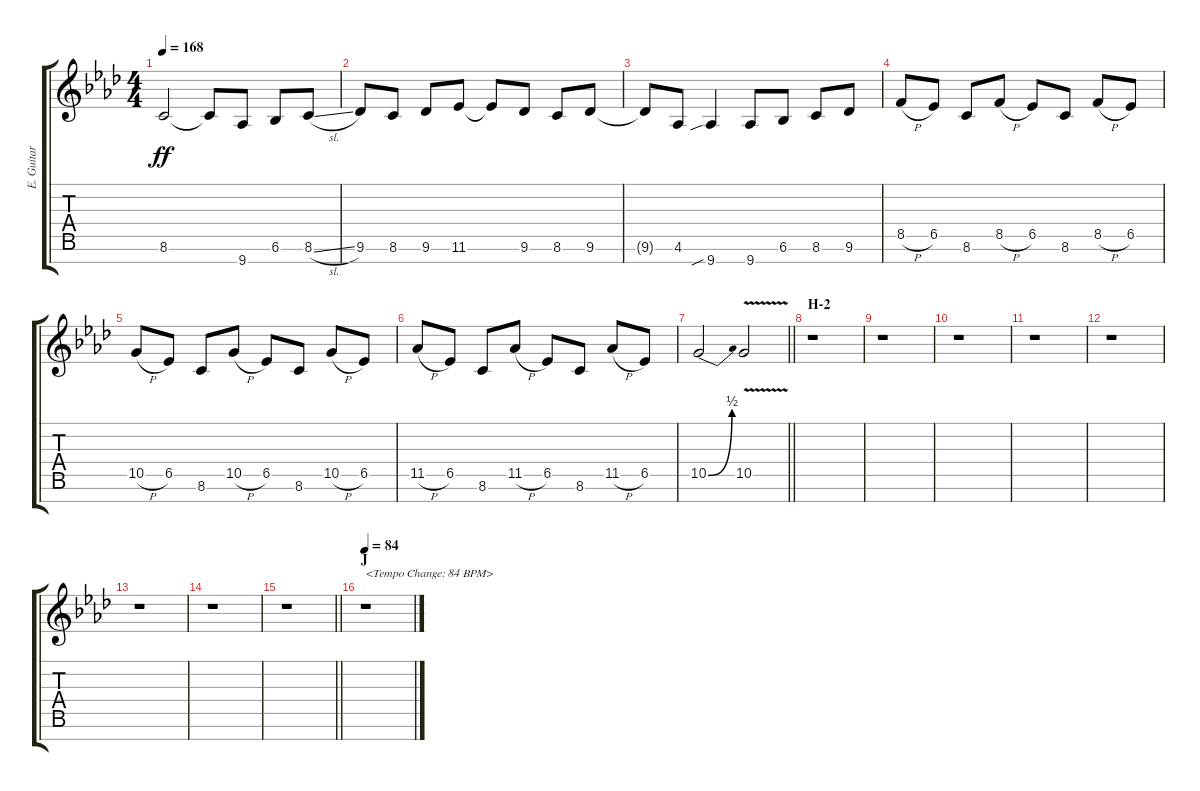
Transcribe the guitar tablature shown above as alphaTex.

\track ("E. Guitar IV" "E. Guitar ") {instrument electricguitarclean}
\staff {score tabs}
\tuning (E4 B3 G3 D3 A2 E2 B1) {hide}
\ts (4 4)
\tempo 168
\clef g2
\ks ab
8.6{t}.2{dy ff} 8.6{t}.8 9.7.8 6.6.8 8.6{sl}.8 |
9.6.8 8.6.8 9.6.8 11.6.8 11.6{t}.8 9.6.8 8.6.8 9.6.8 |
9.6{t}.8 4.6.8 9.7{sib}.4 9.7.8 6.6.8 8.6.8 9.6.8 |
8.5{h}.8 6.5.8 8.6.8 8.5{h}.8 6.5.8 8.6.8 8.5{h}.8 6.5.8 |
10.5{h}.8 6.5.8 8.6.8 10.5{h}.8 6.5.8 8.6.8 10.5{h}.8 6.5.8 |
11.5{h}.8 6.5.8 8.6.8 11.5{h}.8 6.5.8 8.6.8 11.5{h}.8 6.5.8 |
\barLineRight lightlight
10.5{be (bend 0 0 60 2)}.2 10.5{v}.2 |
\section ("" "H-2")
r.1 |
r.1 |
r.1 |
r.1 |
r.1 |
r.1 |
r.1 |
\barLineRight lightlight
r.1 |
\section ("" "J")
\tempo 84
r.1{txt "<Tempo Change: 84 BPM>"}
